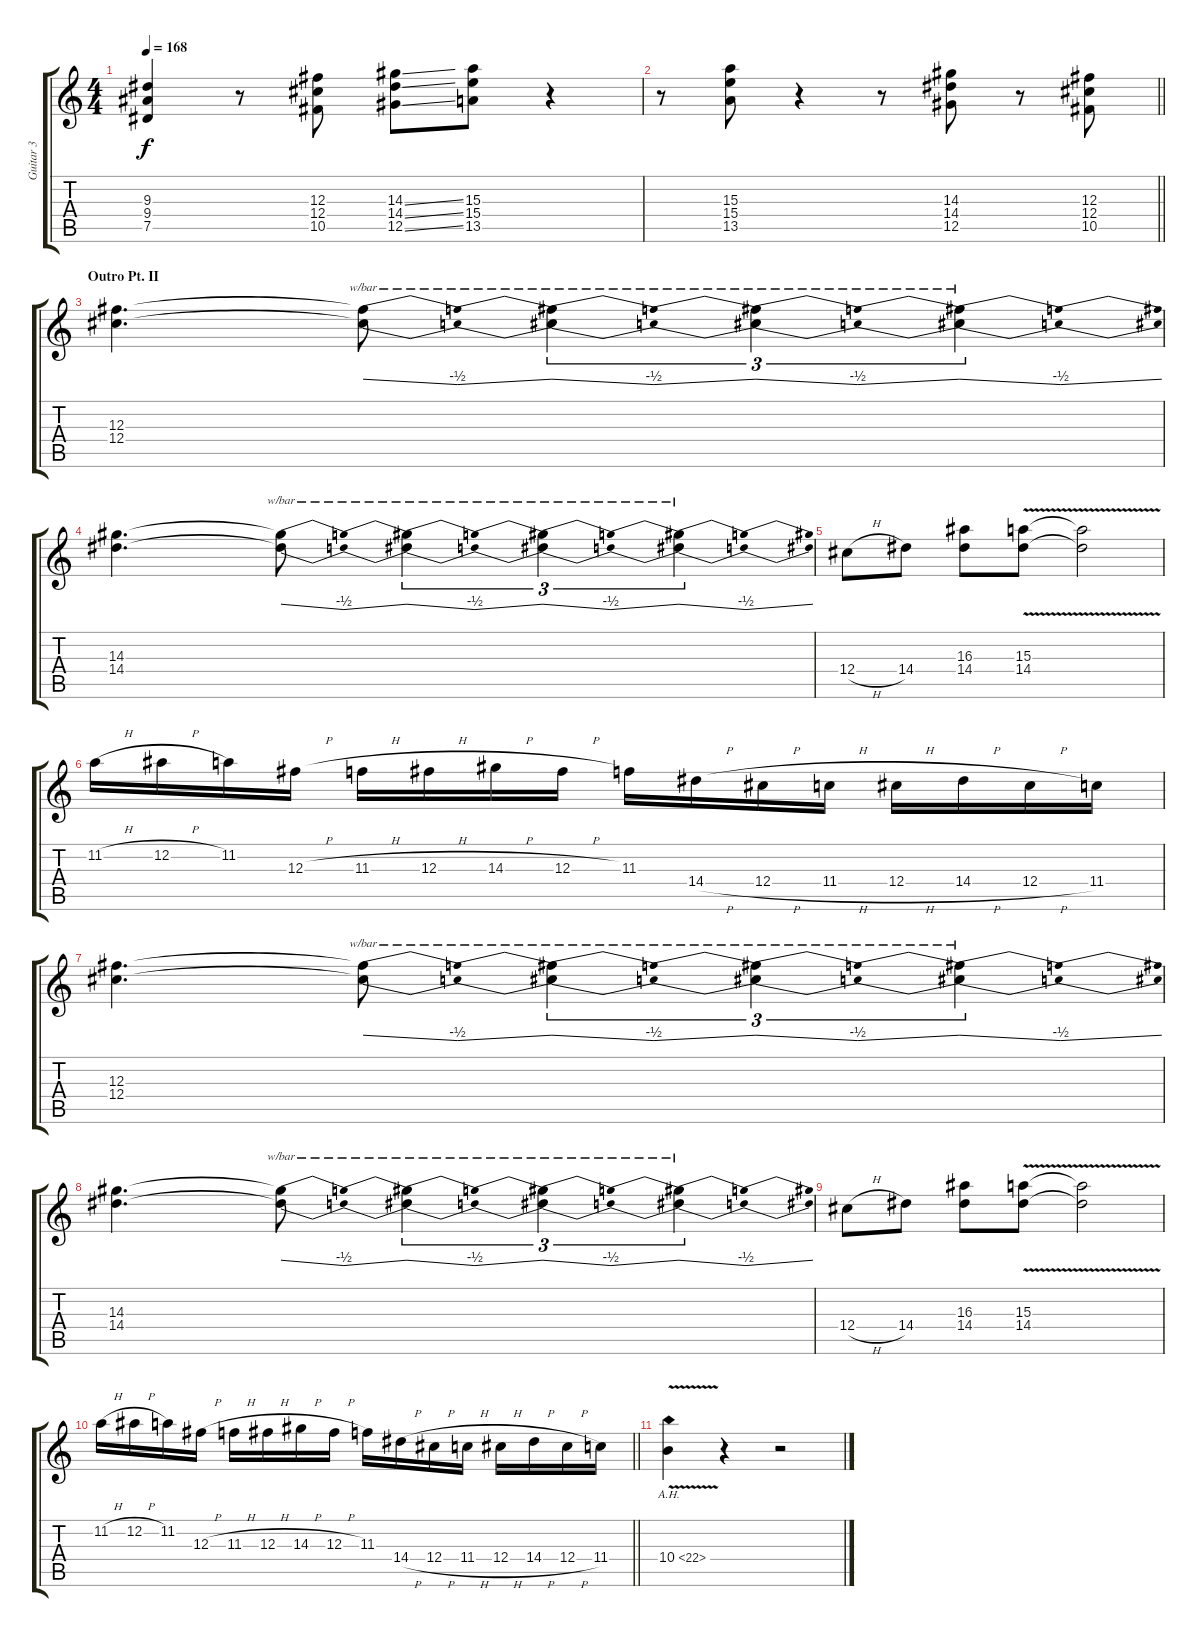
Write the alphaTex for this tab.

\track ("Guitar 3" "Guitar 3") {instrument distortionguitar}
\staff {score tabs}
\tuning (Eb4 Bb3 Gb3 Db3 Ab2 Eb2) {hide}
\ts (4 4)
\tempo 168
\clef g2
\ks c
(9.3 9.4 7.5).4{dy f} r.8 (12.3 12.4 10.5).8 (14.3{ss} 14.4{ss} 12.5{ss}).8 (15.3 15.4 13.5).8 r.4 |
\barLineRight lightlight
r.8 (15.3 15.4 13.5).8 r.4 r.8 (14.3 14.4 12.5).8 r.8 (12.3 12.4 10.5).8 |
\section ("" "Outro Pt. II")
(12.3 12.4).4{d} (12.3{t} 12.4{t}).8{tbe (dip default 0 0 30 -2 60 0)} (12.3{t} 12.4{t}).4{tu (3 2) tbe (dip default 0 0 30 -2 60 0)} (12.3{t} 12.4{t}).4{tu (3 2) tbe (dip default 0 0 30 -2 60 0)} (12.3{t} 12.4{t}).4{tu (3 2) tbe (dip default 0 0 30 -2 60 0)} |
(14.3 14.4).4{d} (14.3{t} 14.4{t}).8{tbe (dip default 0 0 30 -2 60 0)} (14.3{t} 14.4{t}).4{tu (3 2) tbe (dip default 0 0 30 -2 60 0)} (14.3{t} 14.4{t}).4{tu (3 2) tbe (dip default 0 0 30 -2 60 0)} (14.3{t} 14.4{t}).4{tu (3 2) tbe (dip default 0 0 30 -2 60 0)} |
12.4{h}.8 14.4.8 (16.3 14.4).8 (15.3{v} 14.4{v}).8 (15.3{t} 14.4{t}).2 |
11.2{h}.16 12.2{h}.16 11.2.16 12.3{h}.16 11.3{h}.16 12.3{h}.16 14.3{h}.16 12.3{h}.16 11.3.16 14.4{h}.16 12.4{h}.16 11.4{h}.16 12.4{h}.16 14.4{h}.16 12.4{h}.16 11.4.16 |
(12.3 12.4).4{d} (12.3{t} 12.4{t}).8{tbe (dip default 0 0 30 -2 60 0)} (12.3{t} 12.4{t}).4{tu (3 2) tbe (dip default 0 0 30 -2 60 0)} (12.3{t} 12.4{t}).4{tu (3 2) tbe (dip default 0 0 30 -2 60 0)} (12.3{t} 12.4{t}).4{tu (3 2) tbe (dip default 0 0 30 -2 60 0)} |
(14.3 14.4).4{d} (14.3{t} 14.4{t}).8{tbe (dip default 0 0 30 -2 60 0)} (14.3{t} 14.4{t}).4{tu (3 2) tbe (dip default 0 0 30 -2 60 0)} (14.3{t} 14.4{t}).4{tu (3 2) tbe (dip default 0 0 30 -2 60 0)} (14.3{t} 14.4{t}).4{tu (3 2) tbe (dip default 0 0 30 -2 60 0)} |
12.4{h}.8 14.4.8 (16.3 14.4).8 (15.3{v} 14.4{v}).8 (15.3{t} 14.4{t}).2 |
\barLineRight lightlight
11.2{h}.16 12.2{h}.16 11.2.16 12.3{h}.16 11.3{h}.16 12.3{h}.16 14.3{h}.16 12.3{h}.16 11.3.16 14.4{h}.16 12.4{h}.16 11.4{h}.16 12.4{h}.16 14.4{h}.16 12.4{h}.16 11.4.16 |
10.4{ah 12 v}.4 r.4 r.2
